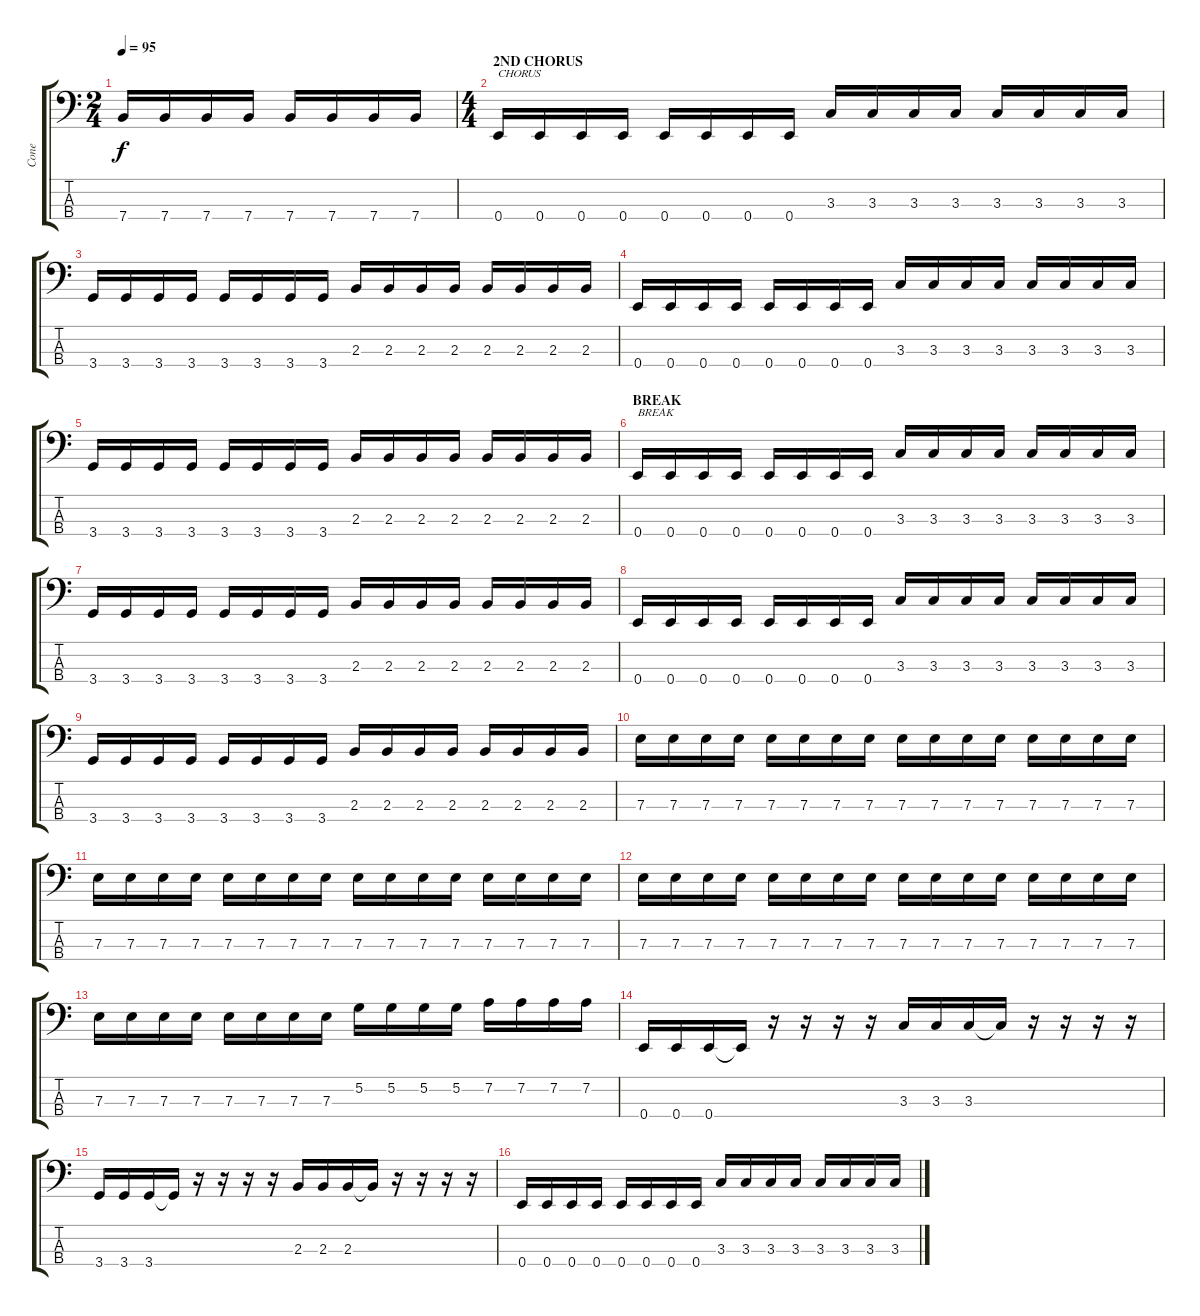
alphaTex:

\track ("Cone" "Cone") {instrument electricbasspick}
\staff {score tabs}
\tuning (G2 D2 A1 E1) {hide}
\ts (2 4)
\tempo 95
\clef f4
\ks c
7.4.16{dy f} 7.4.16 7.4.16 7.4.16 7.4.16 7.4.16 7.4.16 7.4.16 |
\ts (4 4)
\section ("" "2ND CHORUS")
0.4.16{txt "CHORUS"} 0.4.16 0.4.16 0.4.16 0.4.16 0.4.16 0.4.16 0.4.16 3.3.16 3.3.16 3.3.16 3.3.16 3.3.16 3.3.16 3.3.16 3.3.16 |
3.4.16 3.4.16 3.4.16 3.4.16 3.4.16 3.4.16 3.4.16 3.4.16 2.3.16 2.3.16 2.3.16 2.3.16 2.3.16 2.3.16 2.3.16 2.3.16 |
0.4.16 0.4.16 0.4.16 0.4.16 0.4.16 0.4.16 0.4.16 0.4.16 3.3.16 3.3.16 3.3.16 3.3.16 3.3.16 3.3.16 3.3.16 3.3.16 |
3.4.16 3.4.16 3.4.16 3.4.16 3.4.16 3.4.16 3.4.16 3.4.16 2.3.16 2.3.16 2.3.16 2.3.16 2.3.16 2.3.16 2.3.16 2.3.16 |
\section ("" "BREAK")
0.4.16{txt "BREAK"} 0.4.16 0.4.16 0.4.16 0.4.16 0.4.16 0.4.16 0.4.16 3.3.16 3.3.16 3.3.16 3.3.16 3.3.16 3.3.16 3.3.16 3.3.16 |
3.4.16 3.4.16 3.4.16 3.4.16 3.4.16 3.4.16 3.4.16 3.4.16 2.3.16 2.3.16 2.3.16 2.3.16 2.3.16 2.3.16 2.3.16 2.3.16 |
0.4.16 0.4.16 0.4.16 0.4.16 0.4.16 0.4.16 0.4.16 0.4.16 3.3.16 3.3.16 3.3.16 3.3.16 3.3.16 3.3.16 3.3.16 3.3.16 |
3.4.16 3.4.16 3.4.16 3.4.16 3.4.16 3.4.16 3.4.16 3.4.16 2.3.16 2.3.16 2.3.16 2.3.16 2.3.16 2.3.16 2.3.16 2.3.16 |
7.3.16 7.3.16 7.3.16 7.3.16 7.3.16 7.3.16 7.3.16 7.3.16 7.3.16 7.3.16 7.3.16 7.3.16 7.3.16 7.3.16 7.3.16 7.3.16 |
7.3.16 7.3.16 7.3.16 7.3.16 7.3.16 7.3.16 7.3.16 7.3.16 7.3.16 7.3.16 7.3.16 7.3.16 7.3.16 7.3.16 7.3.16 7.3.16 |
7.3.16 7.3.16 7.3.16 7.3.16 7.3.16 7.3.16 7.3.16 7.3.16 7.3.16 7.3.16 7.3.16 7.3.16 7.3.16 7.3.16 7.3.16 7.3.16 |
7.3.16 7.3.16 7.3.16 7.3.16 7.3.16 7.3.16 7.3.16 7.3.16 5.2.16 5.2.16 5.2.16 5.2.16 7.2.16 7.2.16 7.2.16 7.2.16 |
0.4.16 0.4.16 0.4.16 0.4{t}.16 r.16 r.16 r.16 r.16 3.3.16 3.3.16 3.3.16 3.3{t}.16 r.16 r.16 r.16 r.16 |
3.4.16 3.4.16 3.4.16 3.4{t}.16 r.16 r.16 r.16 r.16 2.3.16 2.3.16 2.3.16 2.3{t}.16 r.16 r.16 r.16 r.16 |
0.4.16 0.4.16 0.4.16 0.4.16 0.4.16 0.4.16 0.4.16 0.4.16 3.3.16 3.3.16 3.3.16 3.3.16 3.3.16 3.3.16 3.3.16 3.3.16
